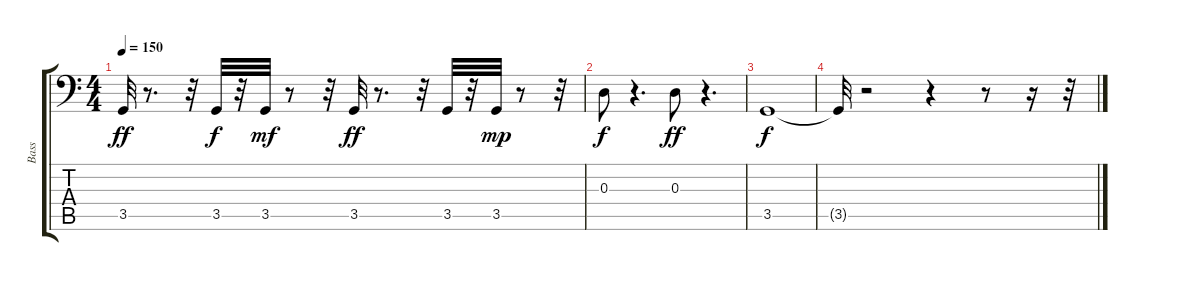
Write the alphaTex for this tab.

\track ("Bass" "Bass") {instrument electricbassfinger}
\staff {score tabs}
\tuning (C3 G2 D2 A1 E1 B0) {hide}
\ts (4 4)
\tempo 150
\clef f4
\ks c
3.5.32{dy ff} r.8{d} r.32 3.5.32{dy f} r.32 3.5.32{dy mf} r.8 r.32 3.5.32{dy ff} r.8{d} r.32 3.5.32 r.32 3.5.32{dy mp} r.8 r.32 |
0.3.8{dy f} r.4{d} 0.3.8{dy ff} r.4{d} |
3.5.1{dy f} |
3.5{t}.32 r.2 r.4 r.8 r.16 r.32
